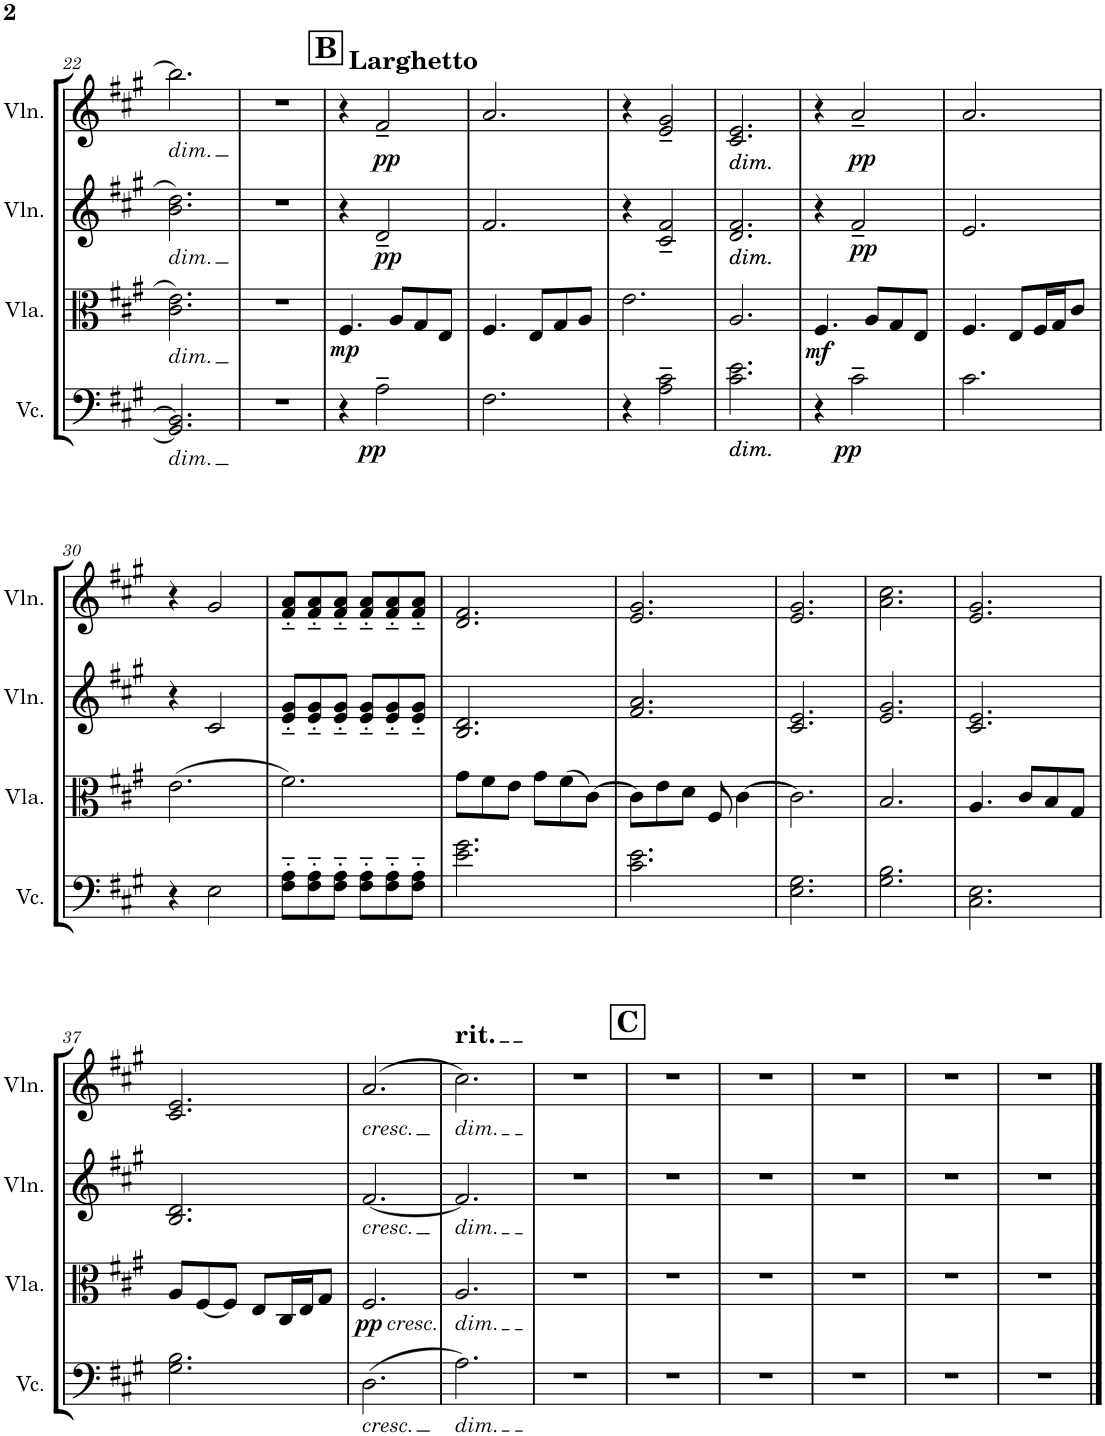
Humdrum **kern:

**kern	**dynam	**kern	**dynam	**kern	**dynam	**kern	**dynam
*part4	*part4	*part3	*part3	*part2	*part2	*part1	*part1
*staff4	*staff4	*staff3	*staff3	*staff2	*staff2	*staff1	*staff1
*I"Violoncello	*	*I"Viola	*	*I"Violin	*	*I"Violin	*
*I'Vc.	*	*I'Vla.	*	*I'Vln.	*	*I'Vln.	*
!!LO:PB:g=z
*clefF4	*	*clefC3	*	*clefG2	*	*clefG2	*
*k[f#c#g#]	*	*k[f#c#g#]	*	*k[f#c#g#]	*	*k[f#c#g#]	*
*M6/8	*	*M6/8	*	*M6/8	*	*M6/8	*
=22	=22	=22	=22	=22	=22	=22	=22
!	!	!	!	!	!	!LO:TX:b:i:t=dim.	!
!	!	!	!	!LO:TX:b:i:t=dim.	!	!	!
!	!	!LO:TX:b:i:t=dim.	!	!	!	!	!
!LO:TX:b:i:t=dim.	!	!	!	!	!	!	!
2.GG#/] 2.BB/]	.	2.c#\ 2.e\	.	2.b\ 2.dd\	.	2.bb\]	.
=23	=23	=23	=23	=23	=23	=23	=23
2.r	.	2.r	.	2.r	.	2.r	.
=24	=24	=24	=24	=24	=24	=24	=24
!!LO:REH:place=s1:a:B:cj:fs=14:t=B
!	!	!	!	!	!	!LO:TX:a:B:t=Larghetto	!
!	!	!	!LO:DY:b	!	!	!	!
4r	.	4.F#/	mp	4r	.	4r	.
!	!LO:DY:b	!	!	!	!LO:DY:b	!	!LO:DY:b
2A~\	pp	.	.	2d~/	pp	2f#~/	pp
.	.	8A/L	.	.	.	.	.
.	.	8G#/	.	.	.	.	.
.	.	8E/J	.	.	.	.	.
=25	=25	=25	=25	=25	=25	=25	=25
2.F#\	.	4.F#/	.	2.f#/	.	2.a/	.
.	.	8E/L	.	.	.	.	.
.	.	8G#/	.	.	.	.	.
.	.	8A/J	.	.	.	.	.
=26	=26	=26	=26	=26	=26	=26	=26
4r	.	2.e\	.	4r	.	4r	.
2A\~ 2c#\~	.	.	.	2c#/~ 2f#/~	.	2e/~ 2g#/~	.
=27	=27	=27	=27	=27	=27	=27	=27
!	!	!	!	!	!	!LO:TX:b:i:t=dim.	!
!	!	!	!	!	!	!LO:TX:b:i:t=dim.	!
!	!	!	!	!LO:TX:b:i:t=dim.	!	!	!
!	!	!	!	!LO:TX:b:i:t=dim.	!	!	!
!LO:TX:b:i:t=dim.	!	!	!	!	!	!	!
!LO:TX:b:i:t=dim.	!	!	!	!	!	!	!
2.c#\ 2.e\	.	2.A/	.	2.d/ 2.f#/	.	2.c#/ 2.e/	.
=28	=28	=28	=28	=28	=28	=28	=28
!	!	!	!LO:DY:b	!	!	!	!
4r	.	4.F#/	mf	4r	.	4r	.
!	!LO:DY:b	!	!	!	!LO:DY:b	!	!LO:DY:b
2c#~\	pp	.	.	2f#~/	pp	2a~/	pp
.	.	8A/L	.	.	.	.	.
.	.	8G#/	.	.	.	.	.
.	.	8E/J	.	.	.	.	.
=29	=29	=29	=29	=29	=29	=29	=29
2.c#\	.	4.F#/	.	2.e/	.	2.a/	.
.	.	8E/L	.	.	.	.	.
.	.	16F#/L	.	.	.	.	.
.	.	16G#/J	.	.	.	.	.
.	.	8c#/J	.	.	.	.	.
!!LO:LB:g=z
=30	=30	=30	=30	=30	=30	=30	=30
4r	.	(2.e\	.	4r	.	4r	.
2E\	.	.	.	2c#/	.	2g#/	.
=31	=31	=31	=31	=31	=31	=31	=31
8F#\'~ 8A\'~L	.	2.f#\)	.	8e/ 8g#/L	.	8f#/ 8a/L	.
8F#\'~ 8A\'~	.	.	.	8e/ 8g#/	.	8f#/ 8a/	.
8F#\'~ 8A\'~J	.	.	.	8e/ 8g#/J	.	8f#/ 8a/J	.
8F#\'~ 8A\'~L	.	.	.	8e/ 8g#/L	.	8f#/ 8a/L	.
8F#\'~ 8A\'~	.	.	.	8e/ 8g#/	.	8f#/ 8a/	.
8F#\'~ 8A\'~J	.	.	.	8e/ 8g#/J	.	8f#/ 8a/J	.
=32	=32	=32	=32	=32	=32	=32	=32
2.e\ 2.g#\	.	8g#\L	.	2.B/ 2.d/	.	2.d/ 2.f#/	.
.	.	8f#\	.	.	.	.	.
.	.	8e\J	.	.	.	.	.
.	.	8g#\L	.	.	.	.	.
.	.	(8f#\	.	.	.	.	.
.	.	[8c#\J)	.	.	.	.	.
=33	=33	=33	=33	=33	=33	=33	=33
2.c#\ 2.e\	.	8c#\L]	.	2.f#/ 2.a/	.	2.e/ 2.g#/	.
.	.	8e\	.	.	.	.	.
.	.	8d\J	.	.	.	.	.
.	.	8F#/	.	.	.	.	.
.	.	[4c#\	.	.	.	.	.
=34	=34	=34	=34	=34	=34	=34	=34
2.E\ 2.G#\	.	2.c#\]	.	2.c#/ 2.e/	.	2.e/ 2.g#/	.
=35	=35	=35	=35	=35	=35	=35	=35
2.G#\ 2.B\	.	2.B/	.	2.e/ 2.g#/	.	2.a\ 2.cc#\	.
=36	=36	=36	=36	=36	=36	=36	=36
2.C#\ 2.E\	.	4.A/	.	2.c#/ 2.e/	.	2.e/ 2.g#/	.
.	.	8c#/L	.	.	.	.	.
.	.	8B/	.	.	.	.	.
.	.	8G#/J	.	.	.	.	.
!!LO:LB:g=z
=37	=37	=37	=37	=37	=37	=37	=37
2.G#\ 2.B\	.	8A/L	.	2.B/ 2.d/	.	2.c#/ 2.e/	.
.	.	[8F#/	.	.	.	.	.
.	.	8F#/J]	.	.	.	.	.
.	.	8E/L	.	.	.	.	.
.	.	16C#/L	.	.	.	.	.
.	.	16E/J	.	.	.	.	.
.	.	8G#/J	.	.	.	.	.
=38	=38	=38	=38	=38	=38	=38	=38
!	!	!	!	!	!	!LO:TX:b:i:t=cresc.	!
!	!	!	!	!LO:TX:b:i:t=cresc.	!	!	!
!	!	!LO:TX:b:i:t=cresc.	!	!	!	!	!
!LO:TX:b:i:t=cresc.	!	!	!	!	!	!	!
!	!	!	!LO:DY:b	!	!	!	!
(2.D\	.	2.F#/	pp	[2.f#/	.	(2.a/	.
=39	=39	=39	=39	=39	=39	=39	=39
!	!	!	!	!	!	!LO:TX:b:i:t=dim.	!
!	!	!	!	!	!	!LO:TX:a:t=rit.	!
!	!	!	!	!LO:TX:b:i:t=dim.	!	!	!
!	!	!LO:TX:b:i:t=dim.	!	!	!	!	!
!LO:TX:b:i:t=dim.	!	!	!	!	!	!	!
2.A\)	.	2.A/	.	2.f#/]	.	2.cc#\)	.
=40	=40	=40	=40	=40	=40	=40	=40
2.r	.	2.r	.	2.r	.	2.r	.
!!LO:REH:place=s1:a:B:cj:fs=14:t=C
=41	=41	=41	=41	=41	=41	=41	=41
2.r	.	2.r	.	2.r	.	2.r	.
=42	=42	=42	=42	=42	=42	=42	=42
2.r	.	2.r	.	2.r	.	2.r	.
=43	=43	=43	=43	=43	=43	=43	=43
2.r	.	2.r	.	2.r	.	2.r	.
=44	=44	=44	=44	=44	=44	=44	=44
2.r	.	2.r	.	2.r	.	2.r	.
=45	=45	=45	=45	=45	=45	=45	=45
2.r	.	2.r	.	2.r	.	2.r	.
==	==	==	==	==	==	==	==
*-	*-	*-	*-	*-	*-	*-	*-
